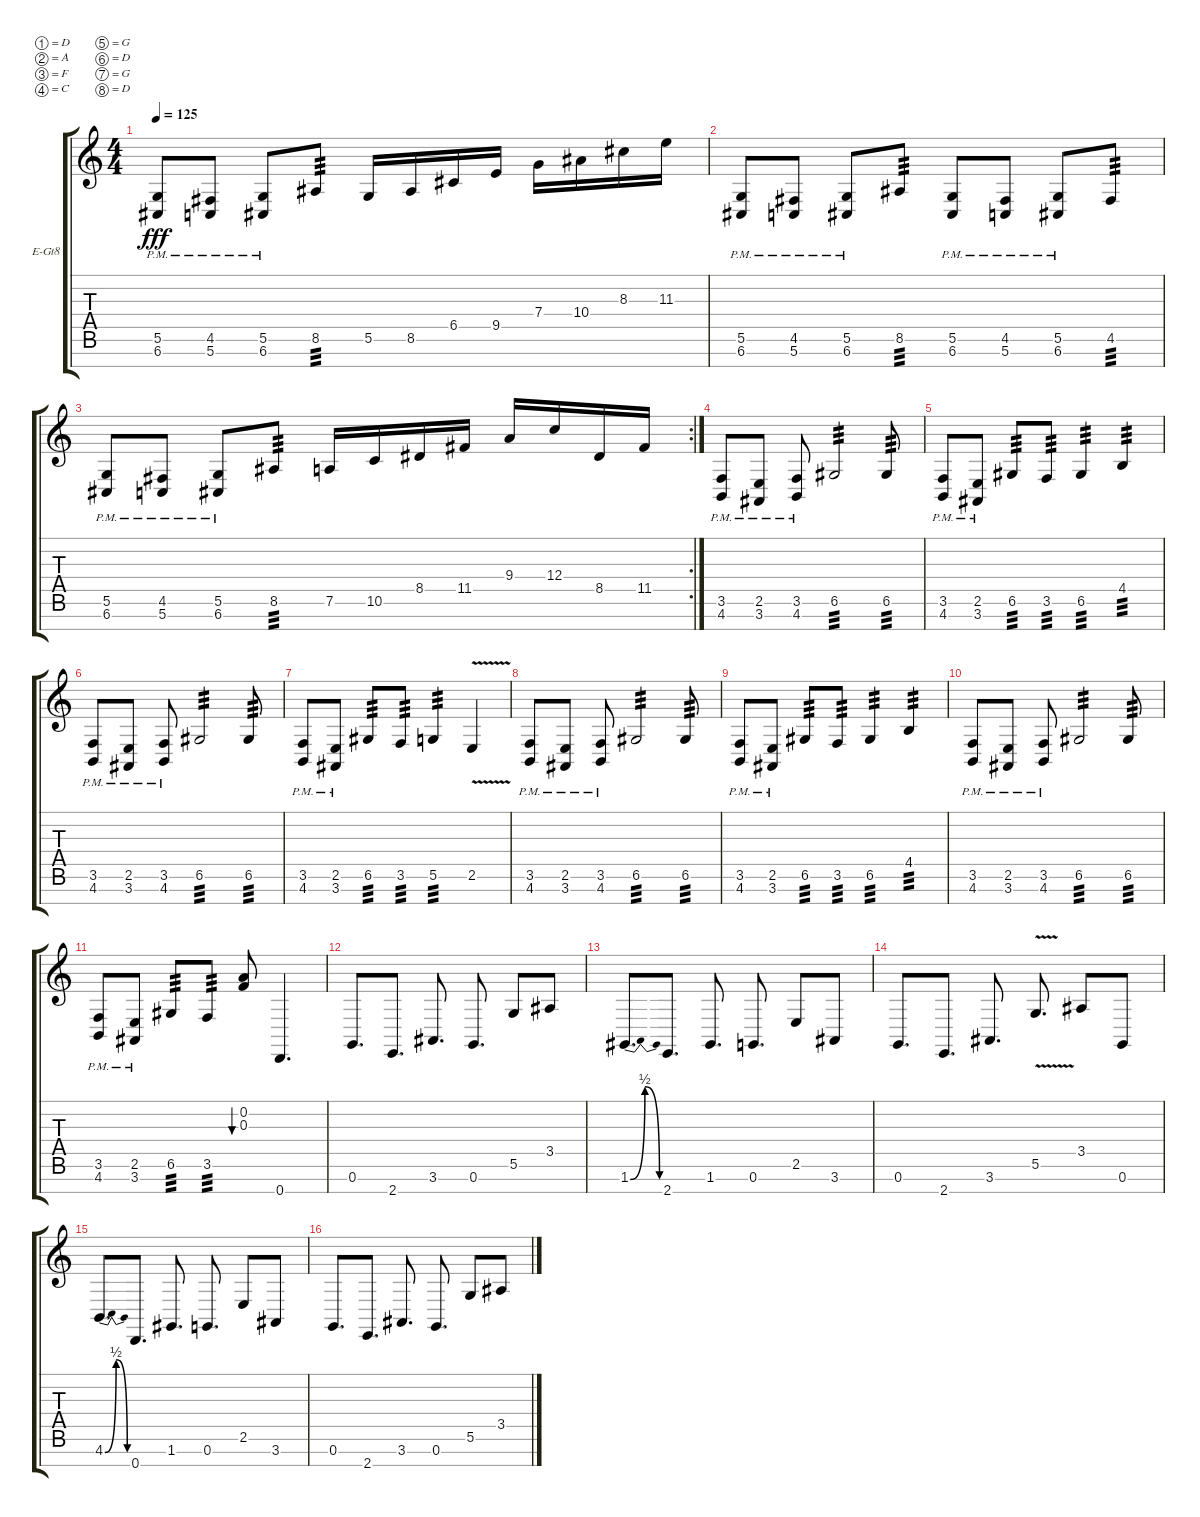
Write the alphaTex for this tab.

\bracketExtendMode groupsimilarinstruments
\firstSystemTrackNameOrientation horizontal
\otherSystemsTrackNameOrientation horizontal
\track ("Jae" "E-Gt8") {instrument distortionguitar}
\staff {score tabs}
\tuning (D4 A3 F3 C3 G2 D2 G1 D1)
\ts (4 4)
\tempo 125
\clef g2
\ks c
(6.7{pm} 5.6{pm}).8{dy fff} (5.7{pm} 4.6{pm}).8 (6.7{pm} 5.6{pm}).8 8.6.8{tp 3} 5.6.16 8.6.16 6.5.16 9.5.16 7.4.16 10.4.16 8.3.16 11.3.16 |
(6.7{pm} 5.6{pm}).8 (5.7{pm} 4.6{pm}).8 (6.7{pm} 5.6{pm}).8 8.6.8{tp 3} (6.7{pm} 5.6{pm}).8 (5.7{pm} 4.6{pm}).8 (6.7{pm} 5.6{pm}).8 4.6.8{tp 3} |
\rc 2
(6.7{pm} 5.6{pm}).8 (5.7{pm} 4.6{pm}).8 (6.7{pm} 5.6{pm}).8 8.6.8{tp 3} 7.6.16 10.6.16 8.5.16 11.5.16 9.4.16 12.4.16 8.5.16 11.5.16 |
(4.7{pm} 3.6{pm}).8 (3.7{pm} 2.6{pm}).8 (4.7{pm} 3.6{pm}).8 6.6.2{tp 3} 6.6.8{tp 3} |
(4.7{pm} 3.6{pm}).8 (3.7{pm} 2.6{pm}).8 6.6.8{tp 3} 3.6.8{tp 3} 6.6.4{tp 3} 4.5.4{tp 3} |
(4.7{pm} 3.6{pm}).8 (3.7{pm} 2.6{pm}).8 (4.7{pm} 3.6{pm}).8 6.6.2{tp 3} 6.6.8{tp 3} |
(4.7{pm} 3.6{pm}).8 (3.7{pm} 2.6{pm}).8 6.6.8{tp 3} 3.6.8{tp 3} 5.6.4{tp 3} 2.6{v}.4 |
(4.7{pm} 3.6{pm}).8 (3.7{pm} 2.6{pm}).8 (4.7{pm} 3.6{pm}).8 6.6.2{tp 3} 6.6.8{tp 3} |
(4.7{pm} 3.6{pm}).8 (3.7{pm} 2.6{pm}).8 6.6.8{tp 3} 3.6.8{tp 3} 6.6.4{tp 3} 4.5.4{tp 3} |
(4.7{pm} 3.6{pm}).8 (3.7{pm} 2.6{pm}).8 (4.7{pm} 3.6{pm}).8 6.6.2{tp 3} 6.6.8{tp 3} |
(4.7{pm} 3.6{pm}).8 (3.7{pm} 2.6{pm}).8 6.6.8{tp 3} 3.6.8{tp 3} (0.2 0.3).8{bu 51} 0.8.4{d} |
0.7.8{d} 2.8.8{d} 3.7.8{d} 0.7.8{d} 5.6.8 3.5.8 |
1.7{be (bendrelease 0 0 9.6 2 20.4 2 30 0)}.8{d} 2.8.8{d} 1.7.8{d} 0.7.8{d} 2.6.8 3.7.8 |
0.7.8{d} 2.8.8{d} 3.7.8{d} 5.6{v}.8{d} 3.5.8 0.7.8 |
4.7{be (bendrelease 0 0 9.6 2 20.4 2 30 0)}.8{d} 0.8.8{d} 1.7.8{d} 0.7.8{d} 2.6.8 3.7.8 |
0.7.8{d} 2.8.8{d} 3.7.8{d} 0.7.8{d} 5.6.8 3.5.8
